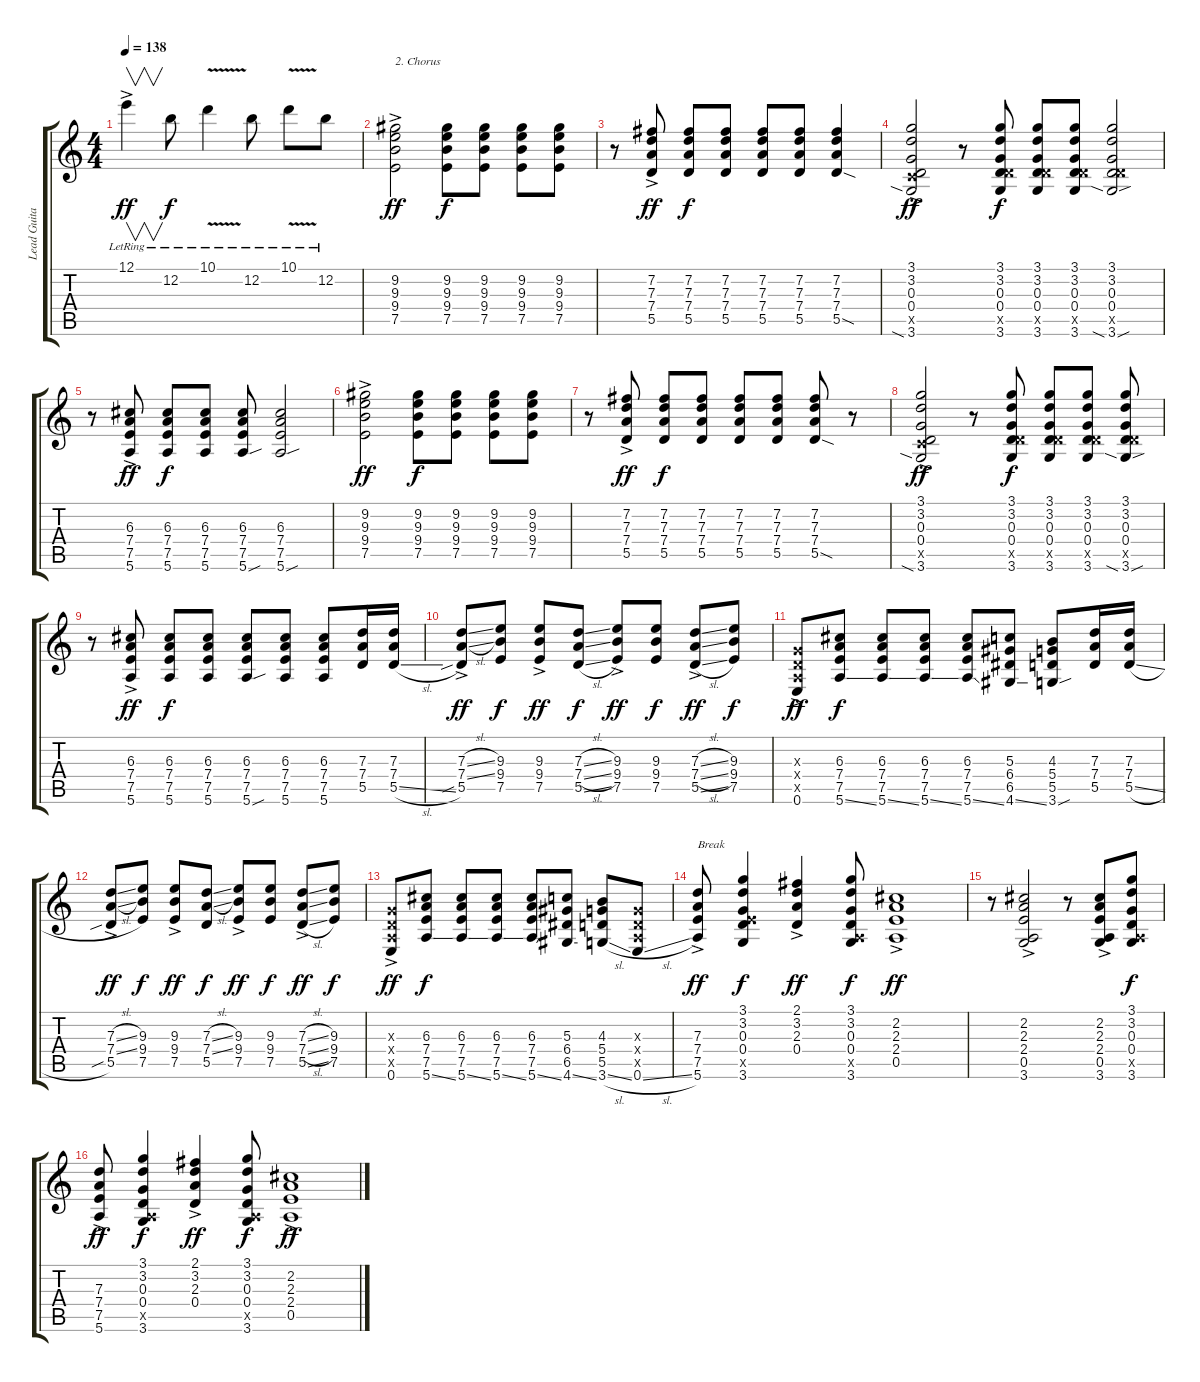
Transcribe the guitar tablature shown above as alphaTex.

\track ("Lead Guitar (The Edge)" "Lead Guita") {instrument distortionguitar}
\staff {score tabs}
\tuning (E4 B3 G3 D3 A2 E2) {hide}
\ts (4 4)
\tempo 138
\clef g2
\ks c
12.1{ac lr}.4{v dy ff} 12.2{lr}.8{dy f} 10.1{v lr}.4 12.2{lr}.8 10.1{v lr}.8 12.2{lr}.8 |
(9.2{ac} 9.3 9.4 7.5).2{txt "2. Chorus" dy ff} (9.2 9.3 9.4 7.5).8{dy f} (9.2 9.3 9.4 7.5).8 (9.2 9.3 9.4 7.5).8 (9.2 9.3 9.4 7.5).8 |
r.8 (7.2{ac} 7.3 7.4 5.5).8{dy ff} (7.2 7.3 7.4 5.5).8{dy f} (7.2 7.3 7.4 5.5).8 (7.2 7.3 7.4 5.5).8 (7.2 7.3 7.4 5.5).8 (7.2 7.3 7.4 5.5{sod}).4 |
(3.1 3.2{ac} 0.3 0.4 3.5{x} 3.6{sia}).2{dy ff} r.8 (3.1 3.2 0.3 0.4 5.5{x} 3.6).8{dy f} (3.1 3.2 0.3 0.4 5.5{x} 3.6).8 (3.1 3.2 0.3 0.4 5.5{x} 3.6).8 (3.1 3.2 0.3 0.4 5.5{x} 3.6{sia sou}).2 |
r.8 (6.3{ac} 7.4 7.5 5.6).8{dy ff} (6.3 7.4 7.5 5.6).8{dy f} (6.3 7.4 7.5 5.6).8 (6.3 7.4 7.5 5.6{sou}).8 (6.3 7.4 7.5 5.6{sou}).2 |
(9.2 9.3{ac} 9.4 7.5).2{dy ff} (9.2 9.3 9.4 7.5).8{dy f} (9.2 9.3 9.4 7.5).8 (9.2 9.3 9.4 7.5).8 (9.2 9.3 9.4 7.5).8 |
r.8 (7.2 7.3{ac} 7.4 5.5).8{dy ff} (7.2 7.3 7.4 5.5).8{dy f} (7.2 7.3 7.4 5.5).8 (7.2 7.3 7.4 5.5).8 (7.2 7.3 7.4 5.5).8 (7.2 7.3 7.4 5.5{sod}).8 r.8 |
(3.1 3.2 0.3{ac} 0.4 3.5{x} 3.6{sia}).2{dy ff} r.8 (3.1 3.2 0.3 0.4 5.5{x} 3.6).8{dy f} (3.1 3.2 0.3 0.4 5.5{x} 3.6).8 (3.1 3.2 0.3 0.4 5.5{x} 3.6).8 (3.1 3.2 0.3 0.4 5.5{x} 3.6{sia sou}).8 |
r.8 (6.3{ac} 7.4 7.5 5.6).8{dy ff} (6.3 7.4 7.5 5.6).8{dy f} (6.3 7.4 7.5 5.6).8 (6.3 7.4 7.5 5.6{sou}).8 (6.3 7.4 7.5 5.6).8 (6.3 7.4 7.5 5.6).8 (7.3 7.4 5.5).16 (7.3 7.4 5.5{sl}).16 |
(7.3{sl ac} 7.4{sl} 5.5{sib}).8{dy ff} (9.3 9.4 7.5).8{dy f} (9.3{ac} 9.4 7.5).8{dy ff} (7.3{sl} 7.4{sl} 5.5{sl}).8{dy f} (9.3{ac} 9.4 7.5).8{dy ff} (9.3 9.4 7.5).8{dy f} (7.3{sl ac} 7.4{sl} 5.5{sl}).8{dy ff} (9.3 9.4 7.5).8{dy f} |
(0.3{ac x} 0.4{x} 0.5{x} 0.6).8{dy ff} (6.3 7.4 7.5 5.6{ss}).8{dy f} (6.3 7.4 7.5 5.6{ss}).8 (6.3 7.4 7.5 5.6{ss}).8 (6.3 7.4 7.5 5.6{ss}).8 (5.3 6.4 6.5 4.6{ss}).8 (4.3 5.4 5.5 3.6{sou}).8 (7.3 7.4 5.5).16 (7.3 7.4 5.5{sl}).16 |
(7.3{sl ac} 7.4{sl} 5.5{sib}).8{dy ff} (9.3 9.4 7.5).8{dy f} (9.3{ac} 9.4 7.5).8{dy ff} (7.3{sl} 7.4{sl} 5.5).8{dy f} (9.3{ac} 9.4 7.5).8{dy ff} (9.3 9.4 7.5).8{dy f} (7.3{sl ac} 7.4{sl} 5.5{sl}).8{dy ff} (9.3 9.4 7.5).8{dy f} |
(0.3{ac x} 0.4{x} 0.5{x} 0.6).8{dy ff} (6.3 7.4 7.5 5.6{ss}).8{dy f} (6.3 7.4 7.5 5.6{ss}).8 (6.3 7.4 7.5 5.6{ss}).8 (6.3 7.4 7.5 5.6{ss}).8 (5.3 6.4 6.5 4.6{ss}).8 (4.3 5.4 5.5 3.6{sl}).8 (0.3{x} 0.4{x} 0.5{x} 0.6{sl}).8 |
(7.3{ac} 7.4 7.5 5.6).8{txt "Break" dy ff} (3.1 3.2 0.3 0.4 7.5{x} 3.6).4{dy f} (2.1 3.2 2.3{ac} 0.4).4{dy ff} (3.1 3.2 0.3 0.4 0.5{x} 3.6).8{dy f} (2.2 2.3 2.4{ac} 0.5).1{dy ff} |
r.8 (2.2 2.3 2.4{ac} 0.5 3.6).2 r.8 (2.2 2.3 2.4{ac} 0.5 3.6).8 (3.1 3.2 0.3 0.4 0.5{x} 3.6).8{dy f} |
(7.3 7.4{ac} 7.5 5.6).8{dy ff} (3.1 3.2 0.3 0.4 0.5{x} 3.6).4{dy f} (2.1 3.2 2.3 0.4{ac}).4{dy ff} (3.1 3.2 0.3 0.4 0.5{x} 3.6).8{dy f} (2.2 2.3 2.4{ac} 0.5).1{dy ff}
